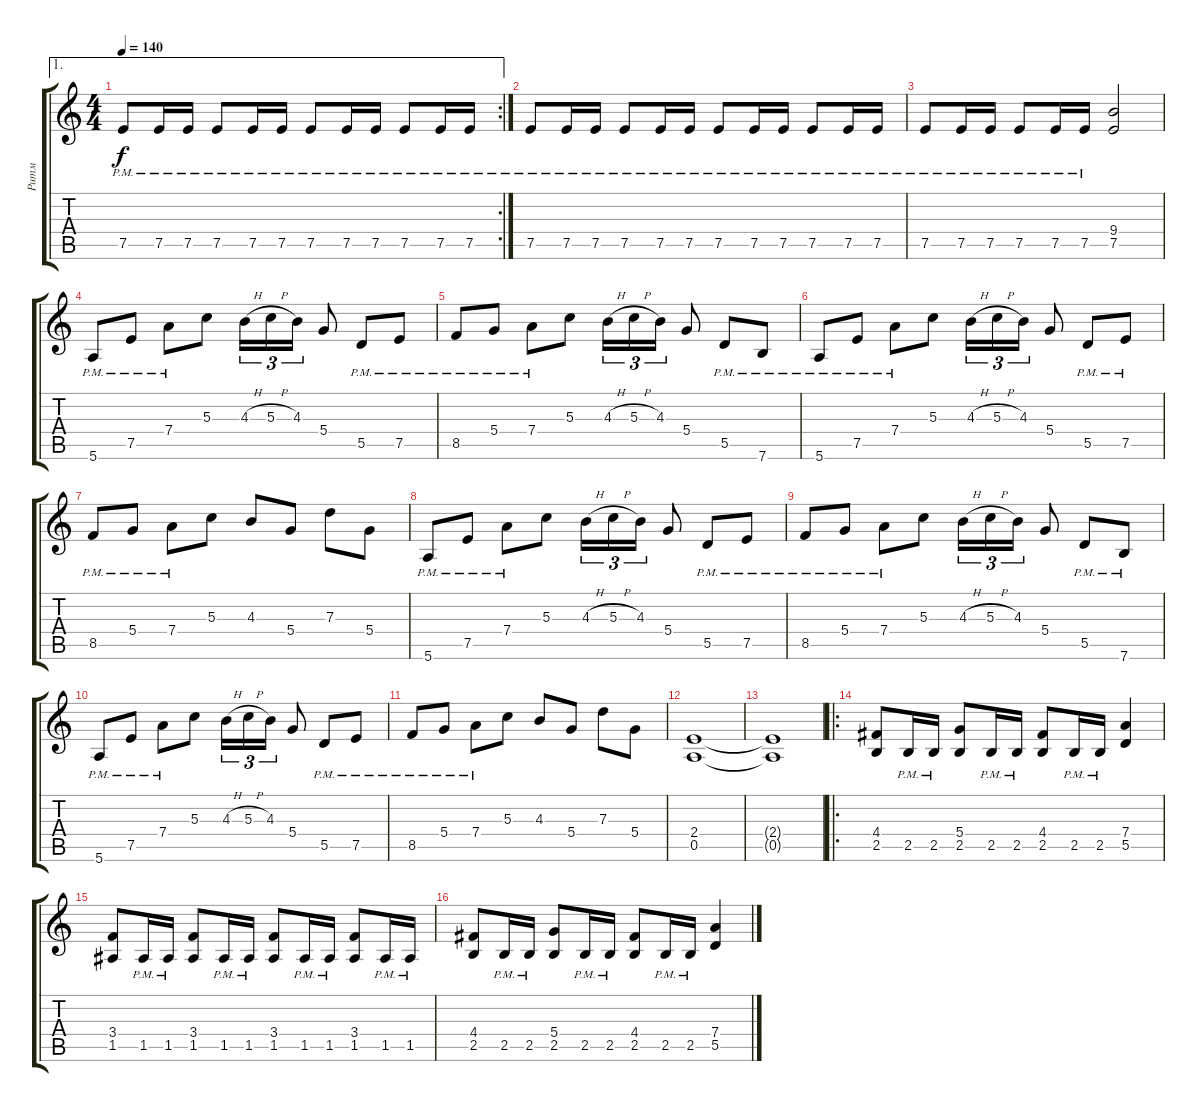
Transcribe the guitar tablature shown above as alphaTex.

\track ("Ритм" "Ритм") {instrument distortionguitar}
\staff {score tabs}
\tuning (E4 B3 G3 D3 A2 E2) {hide}
\ae 1
\rc 2
\ts (4 4)
\tempo 140
\clef g2
\ks c
7.5{pm}.8{dy f} 7.5{pm}.16 7.5{pm}.16 7.5{pm}.8 7.5{pm}.16 7.5{pm}.16 7.5{pm}.8 7.5{pm}.16 7.5{pm}.16 7.5{pm}.8 7.5{pm}.16 7.5{pm}.16 |
7.5{pm}.8 7.5{pm}.16 7.5{pm}.16 7.5{pm}.8 7.5{pm}.16 7.5{pm}.16 7.5{pm}.8 7.5{pm}.16 7.5{pm}.16 7.5{pm}.8 7.5{pm}.16 7.5{pm}.16 |
7.5{pm}.8 7.5{pm}.16 7.5{pm}.16 7.5{pm}.8 7.5{pm}.16 7.5{pm}.16 (9.4 7.5).2 |
5.6{pm}.8 7.5{pm}.8 7.4{pm}.8 5.3.8 4.3{h}.16{tu (3 2)} 5.3{h}.16{tu (3 2)} 4.3.16{tu (3 2)} 5.4.8 5.5{pm}.8 7.5{pm}.8 |
8.5{pm}.8 5.4{pm}.8 7.4{pm}.8 5.3.8 4.3{h}.16{tu (3 2)} 5.3{h}.16{tu (3 2)} 4.3.16{tu (3 2)} 5.4.8 5.5{pm}.8 7.6{pm}.8 |
5.6{pm}.8 7.5{pm}.8 7.4{pm}.8 5.3.8 4.3{h}.16{tu (3 2)} 5.3{h}.16{tu (3 2)} 4.3.16{tu (3 2)} 5.4.8 5.5{pm}.8 7.5{pm}.8 |
8.5{pm}.8 5.4{pm}.8 7.4{pm}.8 5.3.8 4.3.8 5.4.8 7.3.8 5.4.8 |
5.6{pm}.8 7.5{pm}.8 7.4{pm}.8 5.3.8 4.3{h}.16{tu (3 2)} 5.3{h}.16{tu (3 2)} 4.3.16{tu (3 2)} 5.4.8 5.5{pm}.8 7.5{pm}.8 |
8.5{pm}.8 5.4{pm}.8 7.4{pm}.8 5.3.8 4.3{h}.16{tu (3 2)} 5.3{h}.16{tu (3 2)} 4.3.16{tu (3 2)} 5.4.8 5.5{pm}.8 7.6{pm}.8 |
5.6{pm}.8 7.5{pm}.8 7.4{pm}.8 5.3.8 4.3{h}.16{tu (3 2)} 5.3{h}.16{tu (3 2)} 4.3.16{tu (3 2)} 5.4.8 5.5{pm}.8 7.5{pm}.8 |
8.5{pm}.8 5.4{pm}.8 7.4{pm}.8 5.3.8 4.3.8 5.4.8 7.3.8 5.4.8 |
(2.4 0.5).1 |
(2.4{t} 0.5{t}).1 |
\ro
(4.4 2.5).8 2.5{pm}.16 2.5{pm}.16 (5.4 2.5).8 2.5{pm}.16 2.5{pm}.16 (4.4 2.5).8 2.5{pm}.16 2.5{pm}.16 (7.4 5.5).4 |
(3.4 1.5).8 1.5{pm}.16 1.5{pm}.16 (3.4 1.5).8 1.5{pm}.16 1.5{pm}.16 (3.4 1.5).8 1.5{pm}.16 1.5{pm}.16 (3.4 1.5).8 1.5{pm}.16 1.5{pm}.16 |
(4.4 2.5).8 2.5{pm}.16 2.5{pm}.16 (5.4 2.5).8 2.5{pm}.16 2.5{pm}.16 (4.4 2.5).8 2.5{pm}.16 2.5{pm}.16 (7.4 5.5).4
